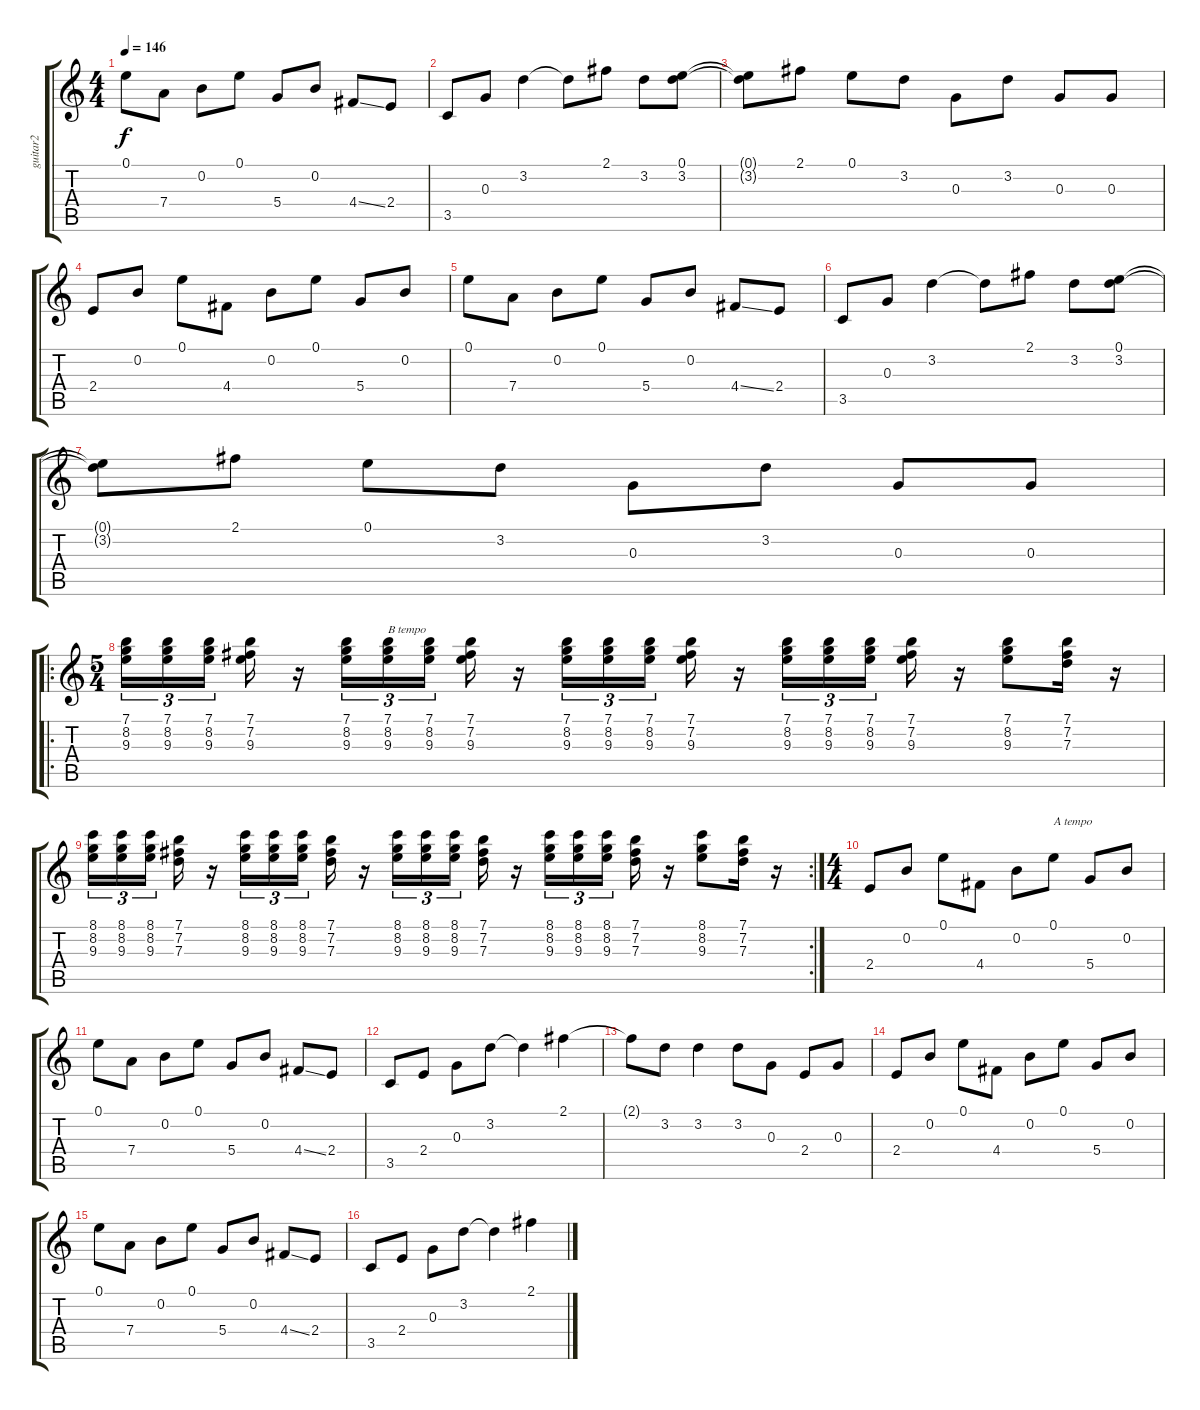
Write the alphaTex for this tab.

\track ("guitar2" "guitar2") {instrument overdrivenguitar}
\staff {score tabs}
\tuning (E4 B3 G3 D3 A2 E2) {hide}
\ts (4 4)
\tempo 146
\clef g2
\ks c
0.1.8{dy f} 7.4.8 0.2.8 0.1.8 5.4.8 0.2.8 4.4{ss}.8 2.4.8 |
3.5.8 0.3.8 3.2.4 3.2{t}.8 2.1.8 3.2.8 (0.1 3.2).8 |
(0.1{t} 3.2{t}).8 2.1.8 0.1.8 3.2.8 0.3.8 3.2.8 0.3.8 0.3.8 |
2.4.8 0.2.8 0.1.8 4.4.8 0.2.8 0.1.8 5.4.8 0.2.8 |
0.1.8 7.4.8 0.2.8 0.1.8 5.4.8 0.2.8 4.4{ss}.8 2.4.8 |
3.5.8 0.3.8 3.2.4 3.2{t}.8 2.1.8 3.2.8 (0.1 3.2).8 |
(0.1{t} 3.2{t}).8 2.1.8 0.1.8 3.2.8 0.3.8 3.2.8 0.3.8 0.3.8 |
\ro
\ts (5 4)
(7.1 8.2 9.3).16{tu (3 2)} (7.1 8.2 9.3).16{tu (3 2)} (7.1 8.2 9.3).16{tu (3 2)} (7.1 7.2 9.3).16 r.16 (7.1 8.2 9.3).16{tu (3 2)} (7.1 8.2 9.3).16{tu (3 2) txt "B tempo"} (7.1 8.2 9.3).16{tu (3 2)} (7.1 7.2 9.3).16 r.16 (7.1 8.2 9.3).16{tu (3 2)} (7.1 8.2 9.3).16{tu (3 2)} (7.1 8.2 9.3).16{tu (3 2)} (7.1 7.2 9.3).16 r.16 (7.1 8.2 9.3).16{tu (3 2)} (7.1 8.2 9.3).16{tu (3 2)} (7.1 8.2 9.3).16{tu (3 2)} (7.1 7.2 9.3).16 r.16 (7.1 8.2 9.3).8 (7.1 7.2 7.3).16 r.16 |
\rc 2
(8.1 8.2 9.3).16{tu (3 2)} (8.1 8.2 9.3).16{tu (3 2)} (8.1 8.2 9.3).16{tu (3 2)} (7.1 7.2 7.3).16 r.16 (8.1 8.2 9.3).16{tu (3 2)} (8.1 8.2 9.3).16{tu (3 2)} (8.1 8.2 9.3).16{tu (3 2)} (7.1 7.2 7.3).16 r.16 (8.1 8.2 9.3).16{tu (3 2)} (8.1 8.2 9.3).16{tu (3 2)} (8.1 8.2 9.3).16{tu (3 2)} (7.1 7.2 7.3).16 r.16 (8.1 8.2 9.3).16{tu (3 2)} (8.1 8.2 9.3).16{tu (3 2)} (8.1 8.2 9.3).16{tu (3 2)} (7.1 7.2 7.3).16 r.16 (8.1 8.2 9.3).8 (7.1 7.2 7.3).16 r.16 |
\ts (4 4)
2.4.8 0.2.8 0.1.8 4.4.8 0.2.8 0.1.8{txt "A tempo"} 5.4.8 0.2.8 |
0.1.8 7.4.8 0.2.8 0.1.8 5.4.8 0.2.8 4.4{ss}.8 2.4.8 |
3.5.8 2.4.8 0.3.8 3.2.8 3.2{t}.4 2.1.4 |
2.1{t}.8 3.2.8 3.2.4 3.2.8 0.3.8 2.4.8 0.3.8 |
2.4.8 0.2.8 0.1.8 4.4.8 0.2.8 0.1.8 5.4.8 0.2.8 |
0.1.8 7.4.8 0.2.8 0.1.8 5.4.8 0.2.8 4.4{ss}.8 2.4.8 |
3.5.8 2.4.8 0.3.8 3.2.8 3.2{t}.4 2.1.4
